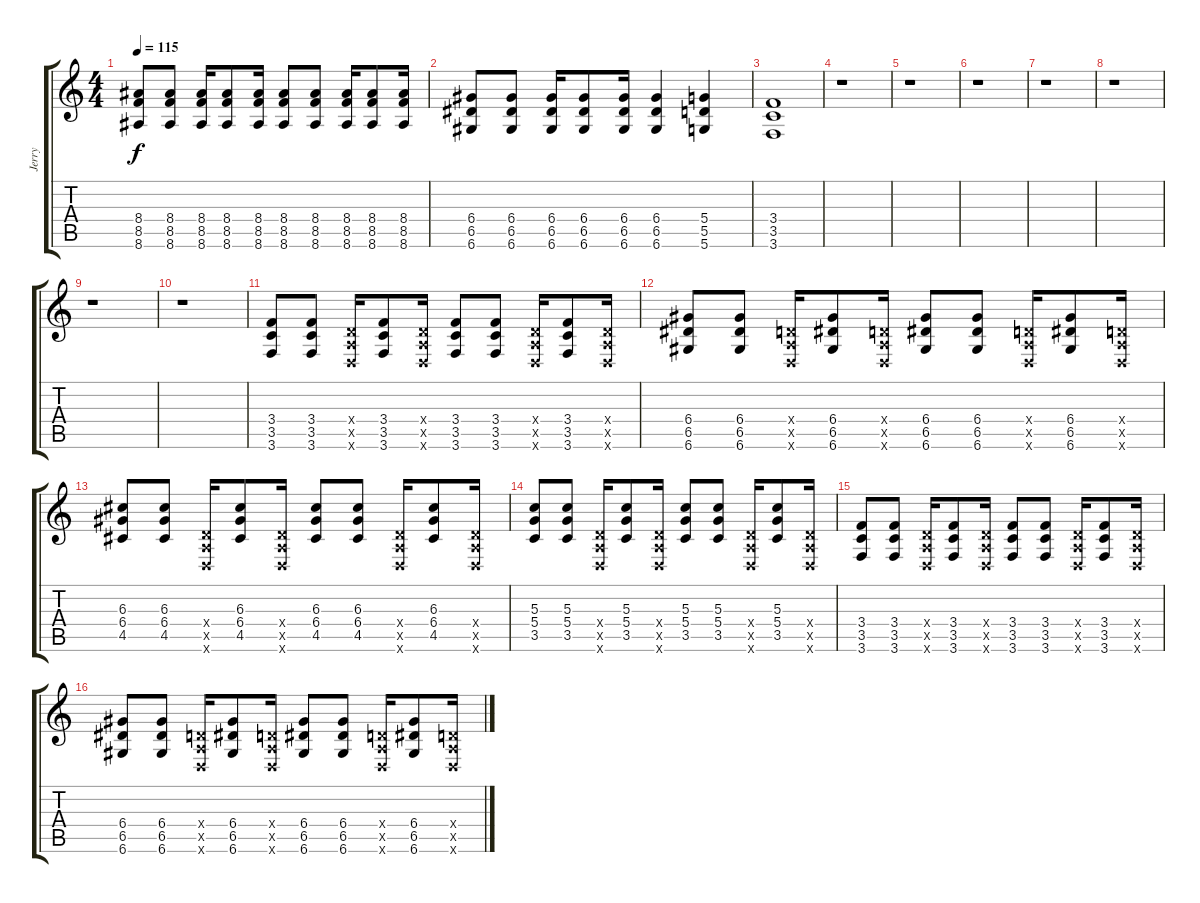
\track ("Jerry" "Jerry") {instrument overdrivenguitar}
\staff {score tabs}
\tuning (E4 B3 G3 D3 A2 D2) {hide}
\ts (4 4)
\tempo 115
\clef g2
\ks c
(8.4 8.5 8.6).8{dy f} (8.4 8.5 8.6).8 (8.4 8.5 8.6).16 (8.4 8.5 8.6).8 (8.4 8.5 8.6).16 (8.4 8.5 8.6).8 (8.4 8.5 8.6).8 (8.4 8.5 8.6).16 (8.4 8.5 8.6).8 (8.4 8.5 8.6).16 |
(6.4 6.5 6.6).8 (6.4 6.5 6.6).8 (6.4 6.5 6.6).16 (6.4 6.5 6.6).8 (6.4 6.5 6.6).16 (6.4 6.5 6.6).4 (5.4 5.5 5.6).4 |
(3.4 3.5 3.6).1 |
r.1 |
r.1 |
r.1 |
r.1 |
r.1 |
r.1 |
r.1 |
(3.4 3.5 3.6).8 (3.4 3.5 3.6).8 (0.4{x} 0.5{x} 0.6{x}).16 (3.4 3.5 3.6).8 (0.4{x} 0.5{x} 0.6{x}).16 (3.4 3.5 3.6).8 (3.4 3.5 3.6).8 (0.4{x} 0.5{x} 0.6{x}).16 (3.4 3.5 3.6).8 (0.4{x} 0.5{x} 0.6{x}).16 |
(6.4 6.5 6.6).8 (6.4 6.5 6.6).8 (0.4{x} 0.5{x} 0.6{x}).16 (6.4 6.5 6.6).8 (0.4{x} 0.5{x} 0.6{x}).16 (6.4 6.5 6.6).8 (6.4 6.5 6.6).8 (0.4{x} 0.5{x} 0.6{x}).16 (6.4 6.5 6.6).8 (0.4{x} 0.5{x} 0.6{x}).16 |
(6.3 6.4 4.5).8 (6.3 6.4 4.5).8 (0.4{x} 0.5{x} 0.6{x}).16 (6.3 6.4 4.5).8 (0.4{x} 0.5{x} 0.6{x}).16 (6.3 6.4 4.5).8 (6.3 6.4 4.5).8 (0.4{x} 0.5{x} 0.6{x}).16 (6.3 6.4 4.5).8 (0.4{x} 0.5{x} 0.6{x}).16 |
(5.3 5.4 3.5).8 (5.3 5.4 3.5).8 (0.4{x} 0.5{x} 0.6{x}).16 (5.3 5.4 3.5).8 (0.4{x} 0.5{x} 0.6{x}).16 (5.3 5.4 3.5).8 (5.3 5.4 3.5).8 (0.4{x} 0.5{x} 0.6{x}).16 (5.3 5.4 3.5).8 (0.4{x} 0.5{x} 0.6{x}).16 |
(3.4 3.5 3.6).8 (3.4 3.5 3.6).8 (0.4{x} 0.5{x} 0.6{x}).16 (3.4 3.5 3.6).8 (0.4{x} 0.5{x} 0.6{x}).16 (3.4 3.5 3.6).8 (3.4 3.5 3.6).8 (0.4{x} 0.5{x} 0.6{x}).16 (3.4 3.5 3.6).8 (0.4{x} 0.5{x} 0.6{x}).16 |
(6.4 6.5 6.6).8 (6.4 6.5 6.6).8 (0.4{x} 0.5{x} 0.6{x}).16 (6.4 6.5 6.6).8 (0.4{x} 0.5{x} 0.6{x}).16 (6.4 6.5 6.6).8 (6.4 6.5 6.6).8 (0.4{x} 0.5{x} 0.6{x}).16 (6.4 6.5 6.6).8 (0.4{x} 0.5{x} 0.6{x}).16
